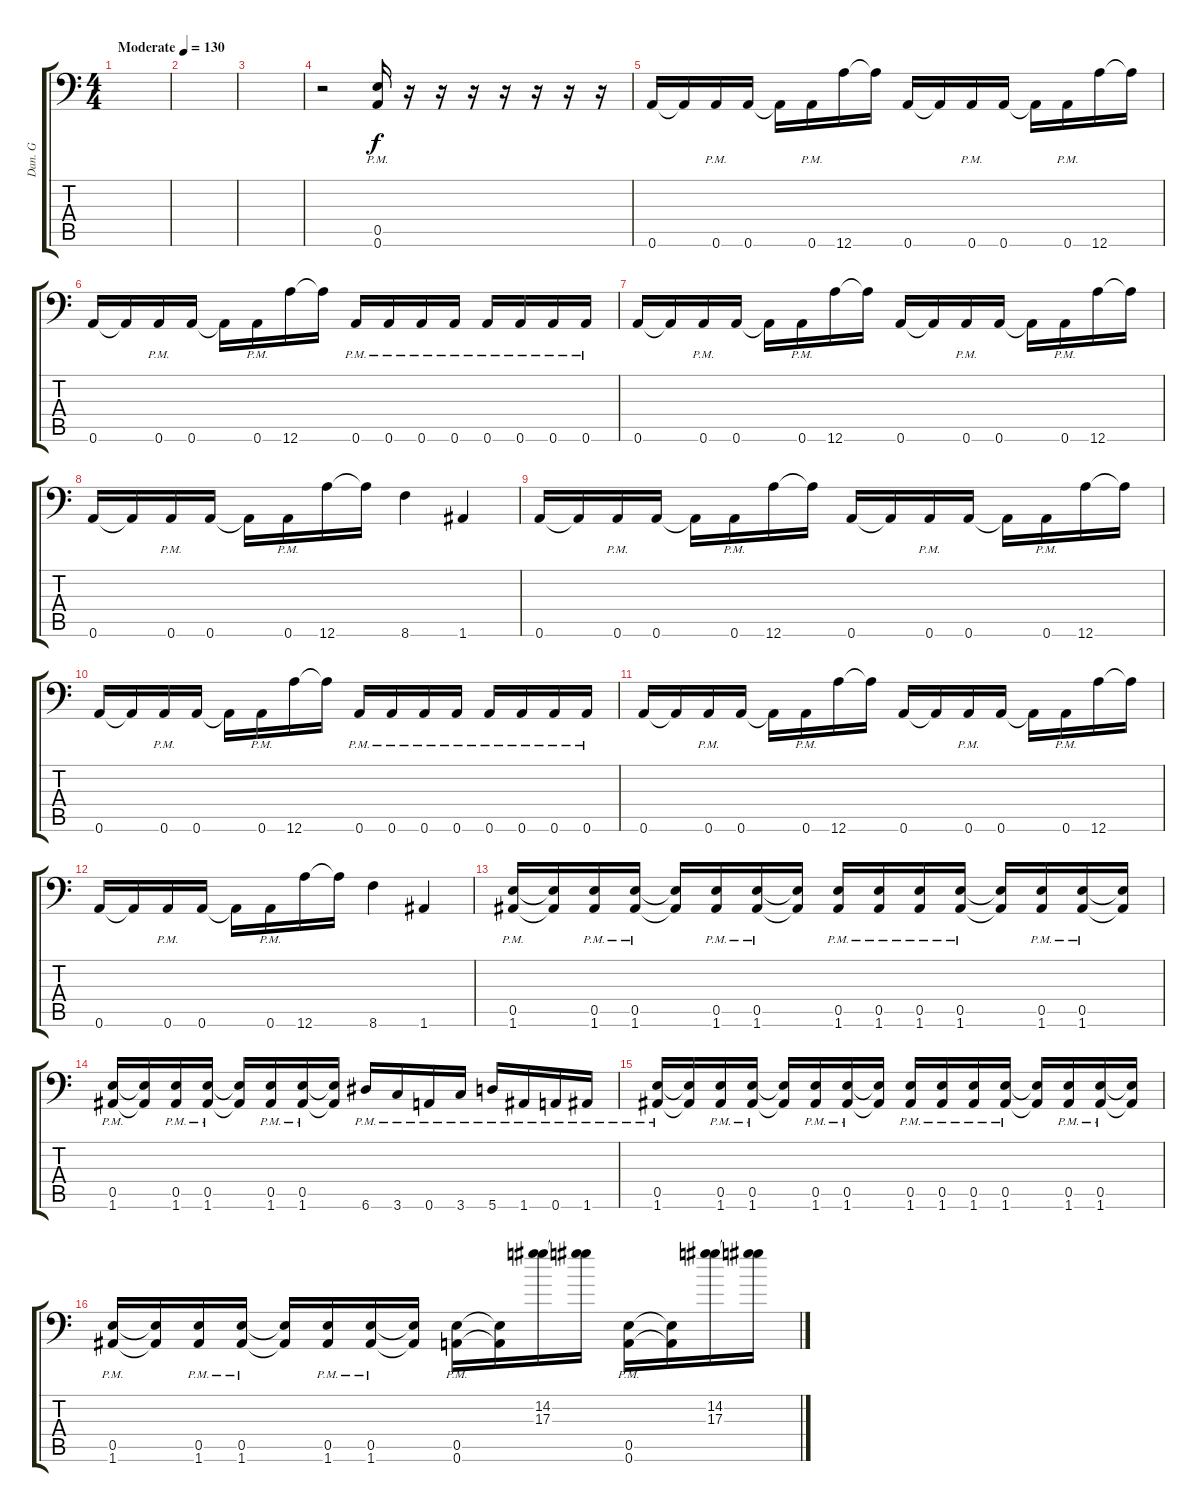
\track ("Dan. G" "Dan. G") {instrument distortionguitar}
\staff {score tabs}
\tuning (B3 Gb3 D3 A2 E2 A1) {hide}
\ts (4 4)
\tempo (130 "Moderate")
\clef f4
\ks c
|
|
|
r.2 (0.5{pm} 0.6{pm}).16 r.16 r.16 r.16 r.16 r.16 r.16 r.16 |
0.6.16 0.6{t}.16 0.6{pm}.16 0.6.16 0.6{t}.16 0.6{pm}.16 12.6.16 12.6{t}.16 0.6.16 0.6{t}.16 0.6{pm}.16 0.6.16 0.6{t}.16 0.6{pm}.16 12.6.16 12.6{t}.16 |
0.6.16 0.6{t}.16 0.6{pm}.16 0.6.16 0.6{t}.16 0.6{pm}.16 12.6.16 12.6{t}.16 0.6{pm}.16 0.6{pm}.16 0.6{pm}.16 0.6{pm}.16 0.6{pm}.16 0.6{pm}.16 0.6{pm}.16 0.6{pm}.16 |
0.6.16 0.6{t}.16 0.6{pm}.16 0.6.16 0.6{t}.16 0.6{pm}.16 12.6.16 12.6{t}.16 0.6.16 0.6{t}.16 0.6{pm}.16 0.6.16 0.6{t}.16 0.6{pm}.16 12.6.16 12.6{t}.16 |
0.6.16 0.6{t}.16 0.6{pm}.16 0.6.16 0.6{t}.16 0.6{pm}.16 12.6.16 12.6{t}.16 8.6.4 1.6.4 |
0.6.16 0.6{t}.16 0.6{pm}.16 0.6.16 0.6{t}.16 0.6{pm}.16 12.6.16 12.6{t}.16 0.6.16 0.6{t}.16 0.6{pm}.16 0.6.16 0.6{t}.16 0.6{pm}.16 12.6.16 12.6{t}.16 |
0.6.16 0.6{t}.16 0.6{pm}.16 0.6.16 0.6{t}.16 0.6{pm}.16 12.6.16 12.6{t}.16 0.6{pm}.16 0.6{pm}.16 0.6{pm}.16 0.6{pm}.16 0.6{pm}.16 0.6{pm}.16 0.6{pm}.16 0.6{pm}.16 |
0.6.16 0.6{t}.16 0.6{pm}.16 0.6.16 0.6{t}.16 0.6{pm}.16 12.6.16 12.6{t}.16 0.6.16 0.6{t}.16 0.6{pm}.16 0.6.16 0.6{t}.16 0.6{pm}.16 12.6.16 12.6{t}.16 |
0.6.16 0.6{t}.16 0.6{pm}.16 0.6.16 0.6{t}.16 0.6{pm}.16 12.6.16 12.6{t}.16 8.6.4 1.6.4 |
(0.5{pm} 1.6{pm}).16 (0.5{t} 1.6{t}).16 (0.5{pm} 1.6{pm}).16 (0.5{pm} 1.6{pm}).16 (0.5{t} 1.6{t}).16 (0.5{pm} 1.6{pm}).16 (0.5{pm} 1.6{pm}).16 (0.5{t} 1.6{t}).16 (0.5{pm} 1.6{pm}).16 (0.5{pm} 1.6{pm}).16 (0.5{pm} 1.6{pm}).16 (0.5{pm} 1.6{pm}).16 (0.5{t} 1.6{t}).16 (0.5{pm} 1.6{pm}).16 (0.5{pm} 1.6{pm}).16 (0.5{t} 1.6{t}).16 |
(0.5{pm} 1.6{pm}).16 (0.5{t} 1.6{t}).16 (0.5{pm} 1.6{pm}).16 (0.5{pm} 1.6{pm}).16 (0.5{t} 1.6{t}).16 (0.5{pm} 1.6{pm}).16 (0.5{pm} 1.6{pm}).16 (0.5{t} 1.6{t}).16 6.6{pm}.16 3.6{pm}.16 0.6{pm}.16 3.6{pm}.16 5.6{pm}.16 1.6{pm}.16 0.6{pm}.16 1.6{pm}.16 |
(0.5{pm} 1.6{pm}).16 (0.5{t} 1.6{t}).16 (0.5{pm} 1.6{pm}).16 (0.5{pm} 1.6{pm}).16 (0.5{t} 1.6{t}).16 (0.5{pm} 1.6{pm}).16 (0.5{pm} 1.6{pm}).16 (0.5{t} 1.6{t}).16 (0.5{pm} 1.6{pm}).16 (0.5{pm} 1.6{pm}).16 (0.5{pm} 1.6{pm}).16 (0.5{pm} 1.6{pm}).16 (0.5{t} 1.6{t}).16 (0.5{pm} 1.6{pm}).16 (0.5{pm} 1.6{pm}).16 (0.5{t} 1.6{t}).16 |
(0.5{pm} 1.6{pm}).16 (0.5{t} 1.6{t}).16 (0.5{pm} 1.6{pm}).16 (0.5{pm} 1.6{pm}).16 (0.5{t} 1.6{t}).16 (0.5{pm} 1.6{pm}).16 (0.5{pm} 1.6{pm}).16 (0.5{t} 1.6{t}).16 (0.5{pm} 0.6{pm}).16 (0.5{t} 0.6{t}).16 (14.2 17.3).16 (14.2{t} 17.3{t}).16 (0.5{pm} 0.6{pm}).16 (0.5{t} 0.6{t}).16 (14.2 17.3).16 (14.2{t} 17.3{t}).16
